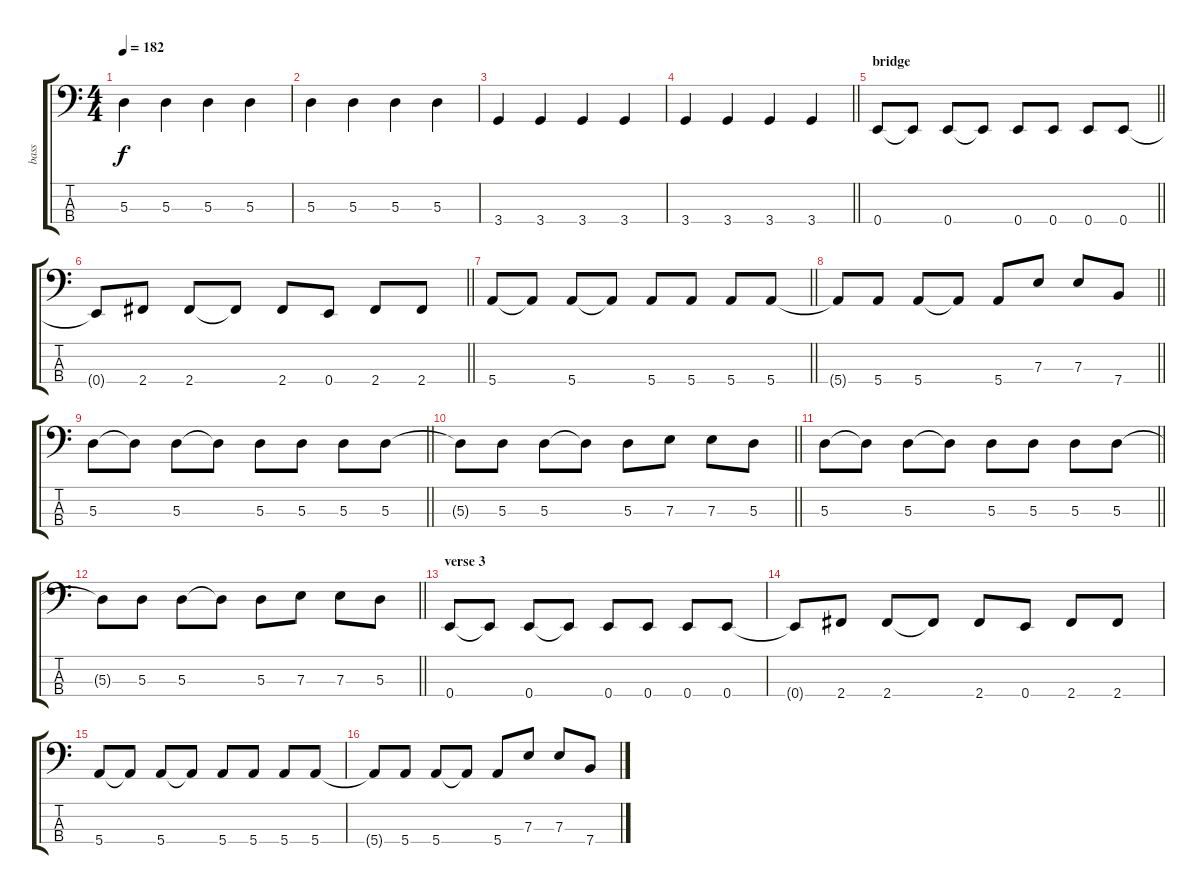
\track ("bass" "bass") {instrument electricbassfinger}
\staff {score tabs}
\tuning (G2 D2 A1 E1) {hide}
\ts (4 4)
\tempo 182
\clef f4
\ks c
5.3.4{dy f} 5.3.4 5.3.4 5.3.4 |
5.3.4 5.3.4 5.3.4 5.3.4 |
3.4.4 3.4.4 3.4.4 3.4.4 |
\barLineRight lightlight
3.4.4 3.4.4 3.4.4 3.4.4 |
\section ("" "bridge")
\barLineRight lightlight
0.4.8 0.4{t}.8 0.4.8 0.4{t}.8 0.4.8 0.4.8 0.4.8 0.4.8 |
\barLineRight lightlight
0.4{t}.8 2.4.8 2.4.8 2.4{t}.8 2.4.8 0.4.8 2.4.8 2.4.8 |
\barLineRight lightlight
5.4.8 5.4{t}.8 5.4.8 5.4{t}.8 5.4.8 5.4.8 5.4.8 5.4.8 |
\barLineRight lightlight
5.4{t}.8 5.4.8 5.4.8 5.4{t}.8 5.4.8 7.3.8 7.3.8 7.4.8 |
\barLineRight lightlight
5.3.8 5.3{t}.8 5.3.8 5.3{t}.8 5.3.8 5.3.8 5.3.8 5.3.8 |
\barLineRight lightlight
5.3{t}.8 5.3.8 5.3.8 5.3{t}.8 5.3.8 7.3.8 7.3.8 5.3.8 |
\barLineRight lightlight
5.3.8 5.3{t}.8 5.3.8 5.3{t}.8 5.3.8 5.3.8 5.3.8 5.3.8 |
\barLineRight lightlight
5.3{t}.8 5.3.8 5.3.8 5.3{t}.8 5.3.8 7.3.8 7.3.8 5.3.8 |
\section ("" "verse 3")
0.4.8 0.4{t}.8 0.4.8 0.4{t}.8 0.4.8 0.4.8 0.4.8 0.4.8 |
0.4{t}.8 2.4.8 2.4.8 2.4{t}.8 2.4.8 0.4.8 2.4.8 2.4.8 |
5.4.8 5.4{t}.8 5.4.8 5.4{t}.8 5.4.8 5.4.8 5.4.8 5.4.8 |
5.4{t}.8 5.4.8 5.4.8 5.4{t}.8 5.4.8 7.3.8 7.3.8 7.4.8
